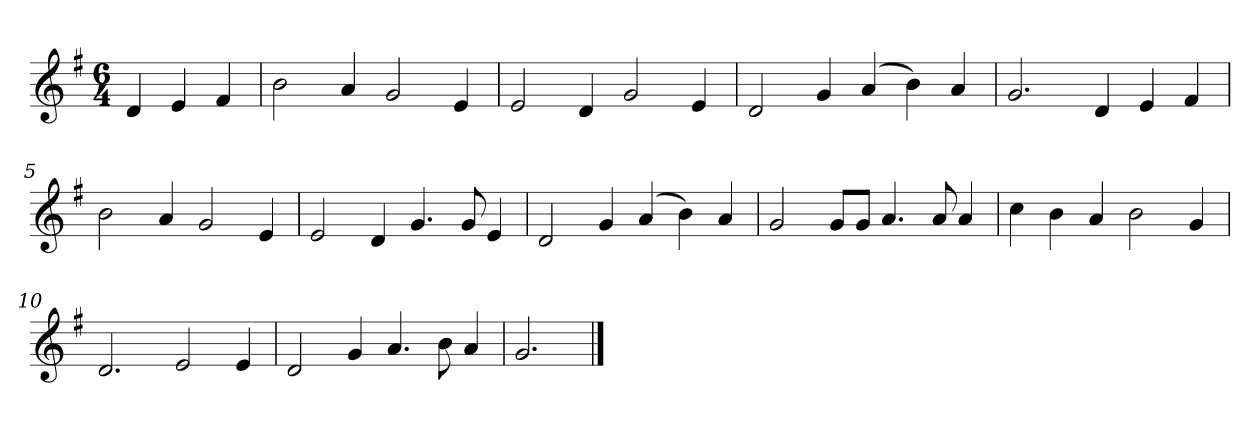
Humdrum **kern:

**kern
*part1
*staff1
*k[f#]
*M6/4
*MM120
=
4d
4e
4f#
=1
2b
4a
2g
4e
=2
2e
4d
2g
4e
=3
2d
4g
(4a
4b)
4a
=4
2.g
4d
4e
4f#
=5
2b
4a
2g
4e
=6
2e
4d
4.g
8g
4e
=7
2d
4g
(4a
4b)
4a
=8
2g
8gL
8gJ
4.a
8a
4a
=9
4cc
4b
4a
2b
4g
=10
2.d
2e
4e
=11
2d
4g
4.a
8b
4a
=12
2.g
==
*-
